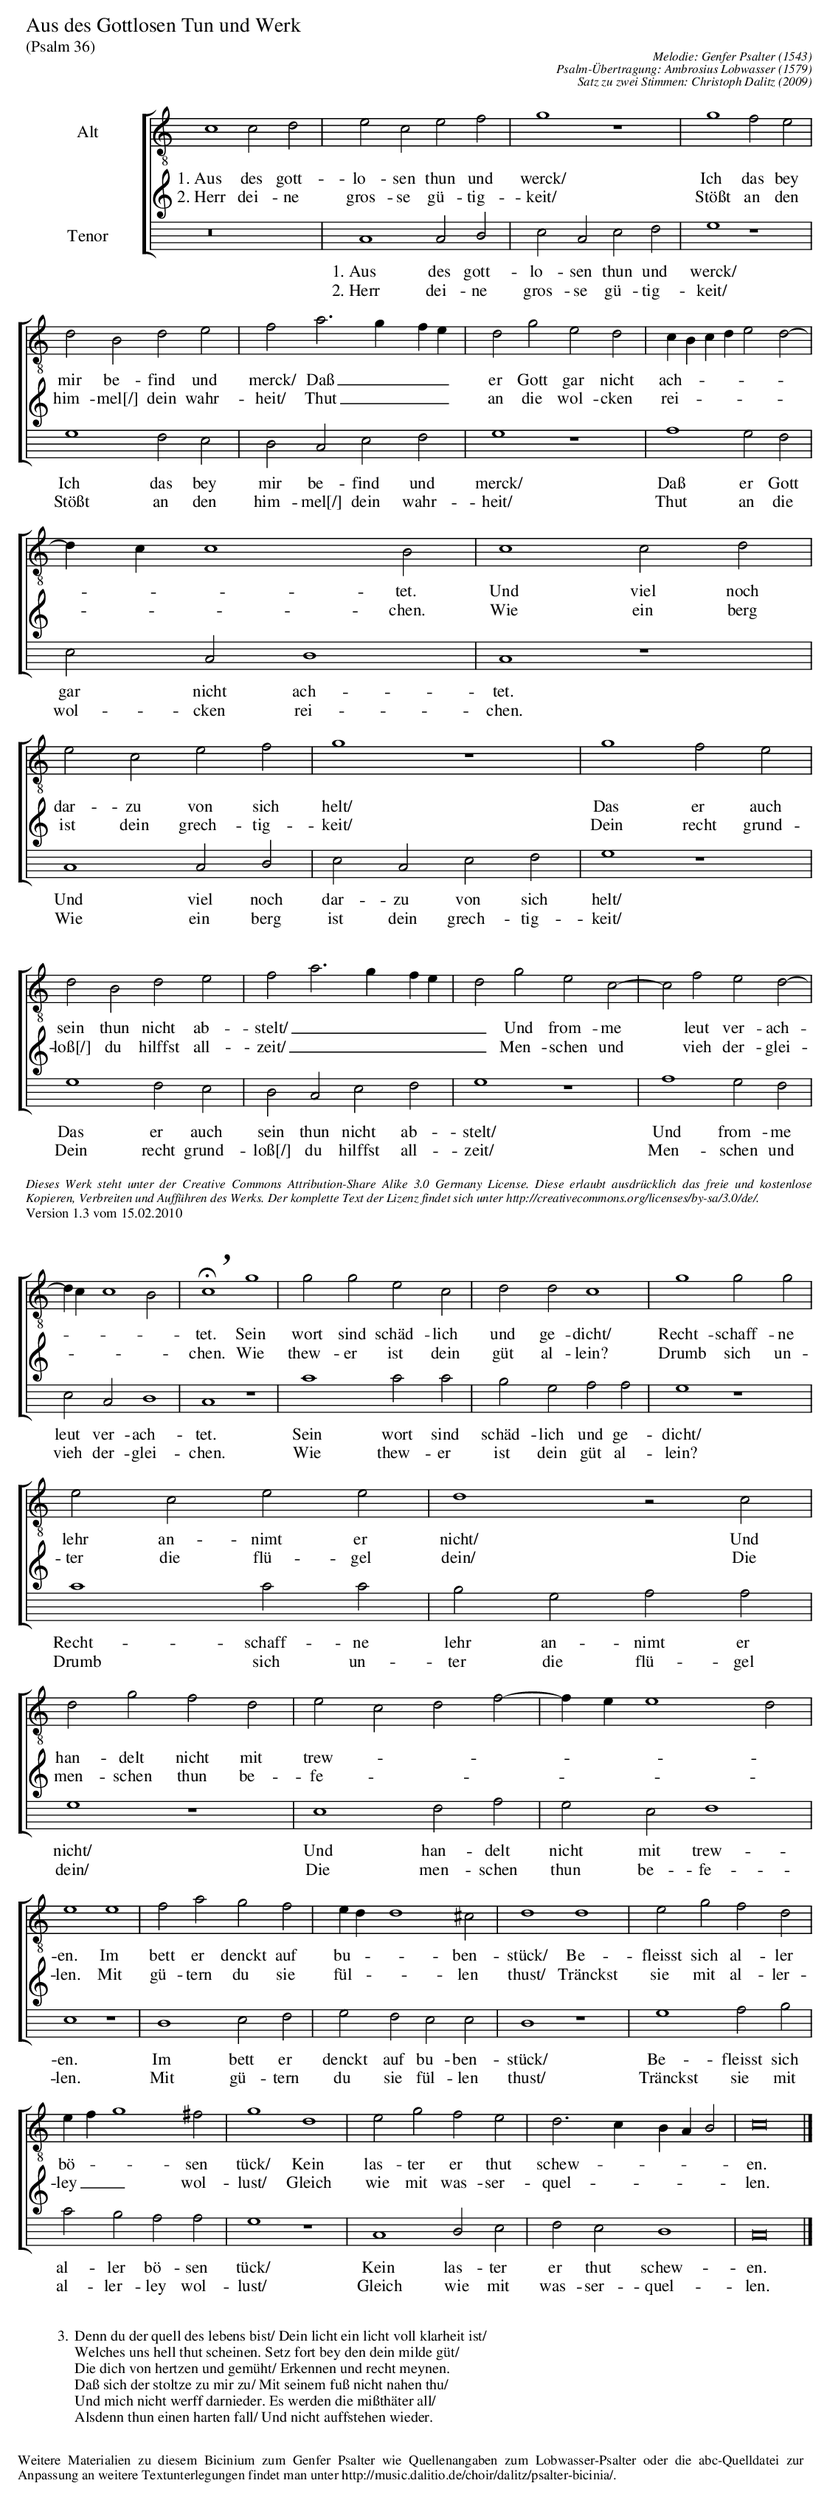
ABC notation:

X:1
%%staves [A|T]
T:Aus des Gottlosen Tun und Werk
T:(Psalm 36)
C:Melodie: Genfer Psalter (1543)
C:Psalm-Übertragung: Ambrosius Lobwasser (1579)
C:Satz zu zwei Stimmen: Christoph Dalitz (2009)
L:1/2
M:2/1 display=C|
K:C
V:A clef=treble-8 name="Alt" bracket=2
V:T clef=treble8 name="Tenor" octave=-1
V:A
c2cd | ecef | g2z2 | g2fe |
w:1.~Aus des gott-lo-sen thun und werck/ Ich das bey
w:2.~Herr dei-ne gros-se gü-tig-keit/ Stößt an den
dBde | fa3/2g/f/e/ | dged | c/B/c/d/ed- |
w:mir be-find und merck/ Daß___ er Gott gar nicht ach *-*--
w:him-mel[/] dein wahr-heit/ Thut___ an die wol-cken rei *-*--
d/c/c2B | c2cd | ecef | g2z2 | g2fe |
w:-*- tet. Und viel noch dar-zu von sich helt/ Das er auch
w:-*- chen. Wie ein berg ist dein grech-tig-keit/ Dein recht grund-
dBde | fa3/2g/f/e/ | dgec- | cfed- |
w:sein thun nicht ab-stelt/_____ Und from-me* leut ver-ach-
w:loß[/] du hilffst all-zeit/_____ Men-schen und* vieh der-glei-
V:T
z4 | C2CD | ECEF | G2z2 |
w:1.~Aus des gott-lo-sen thun und werck/
w:2.~Herr dei-ne gros-se gü-tig-keit/
G2FE | DCEF | G2z2 | A2GF |
w:Ich das bey mir be-find und merck/ Daß er Gott
w:Stößt an den him-mel[/] dein wahr-heit/ Thut an die
ECD2 | C2z2 | C2CD | ECEF | G2z2 |
w:gar nicht ach-tet. Und viel noch dar-zu von sich helt/
w:wol-cken rei-chen. Wie ein berg ist dein grech-tig-keit/
G2FE | DCEF | G2z2 | A2GF |
w:Das er auch sein thun nicht ab-stelt/ Und from-me
w:Dein recht grund-loß[/] du hilffst all-zeit/ Men-schen und
%%textfont      Times-Italic 11.0
%%vskip 12pt
%%begintext align
Dieses Werk steht unter der Creative Commons Attribution-Share Alike 3.0 Germany
License. Diese erlaubt ausdrücklich das freie und kostenlose Kopieren,
Verbreiten und Aufführen des Werks. Der komplette Text der Lizenz findet
sich unter http://creativecommons.org/licenses/by-sa/3.0/de/.
%%endtext
%%vskip 12pt
%%textfont      Times-Roman 12.0
%%vskip -16pt
%%text Version 1.3 vom 15.02.2010
%%newpage
V:A
d/c/c2B | H!breath!c2g2 | ggec | ddc2 | g2gg |
w:-*-- tet. Sein wort sind schäd-lich und ge-dicht/ Recht-schaff-ne
w:-*-- chen. Wie thew-er ist dein güt al-lein? Drumb sich un-
ecee | d2zc | dgfd | ecdf- | f/e/e2d |
w:lehr an-nimt er nicht/ Und han-delt nicht mit trew *-*-*--
w:ter die flü-gel dein/ Die men-schen thun be-fe *-*-*--
e2e2 | fagf | e/d/d2^c | d2d2 | egfd |
w:en. Im bett er denckt auf bu *- ben-stück/ Be-fleisst sich al-ler
w:len. Mit gü-tern du sie fül *- len thust/ Tränckst sie mit al-ler-
e/f/g2^f | g2d2 | egfe | d>cB/A/B | c4 |]
w:bö *- sen tück/ Kein las-ter er thut schew -*-* en.
w:ley__ wol-lust/ Gleich wie mit was-ser-quel -*-* len.
V:T
ECD2 | C2z2 | c2cc | BGAA | G2z2 |
w:leut ver-ach-tet. Sein wort sind schäd-lich und ge-dicht/
w:vieh der-glei-chen. Wie thew-er ist dein güt al-lein?
c2cc | BGAA | G2z2 | E2FA | GEF2 |
w:Recht-schaff-ne lehr an-nimt er nicht/ Und han-delt nicht mit trew-
w:Drumb sich un-ter die flü-gel dein/ Die men-schen thun be-fe-
E2z2 | D2EF | GFEE | D2z2 | G2AB |
w:en. Im bett er denckt auf bu-ben-stück/ Be-fleisst sich
w:len. Mit gü-tern du sie fül-len thust/ Tränckst sie mit
cBAA | G2z2 | C2DE | FED2 | C4 |]
w:al-ler bö-sen tück/ Kein las-ter er thut schew-en.
w:al-ler-ley wol-lust/ Gleich wie mit was-ser-quel-len.
W:3. Denn du der quell des lebens bist/ Dein licht ein licht voll klarheit ist/
W:Welches uns hell thut scheinen. Setz fort bey den dein milde güt/
W:Die dich von hertzen und gemüht/ Erkennen und recht meynen.
W:Daß sich der stoltze zu mir zu/ Mit seinem fuß nicht nahen thu/
W:Und mich nicht werff darnieder. Es werden die mißthäter all/
W:Alsdenn thun einen harten fall/ Und nicht auffstehen wieder.

%%vskip 24pt
%%begintext align
Weitere Materialien zu diesem Bicinium zum Genfer Psalter wie Quellenangaben
zum Lobwasser-Psalter oder die abc-Quelldatei zur Anpassung an weitere Textunterlegungen
findet man unter http://music.dalitio.de/choir/dalitz/psalter-bicinia/.
